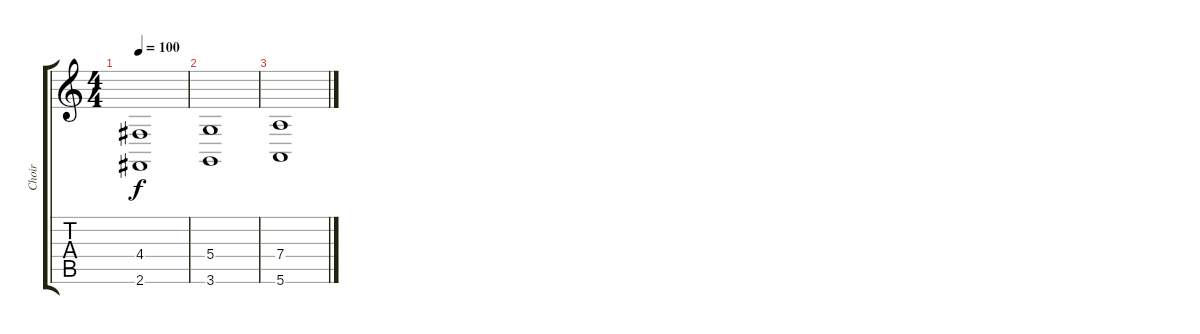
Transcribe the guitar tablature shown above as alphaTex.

\track ("Choir" "Choir") {instrument choiraahs}
\staff {score tabs}
\tuning (E4 B3 G3 D3 A2 E2) {hide}
\ts (4 4)
\tempo 100
\clef g2
\ks c
(4.4 2.6).1{dy f} |
(5.4 3.6).1 |
(7.4 5.6).1
